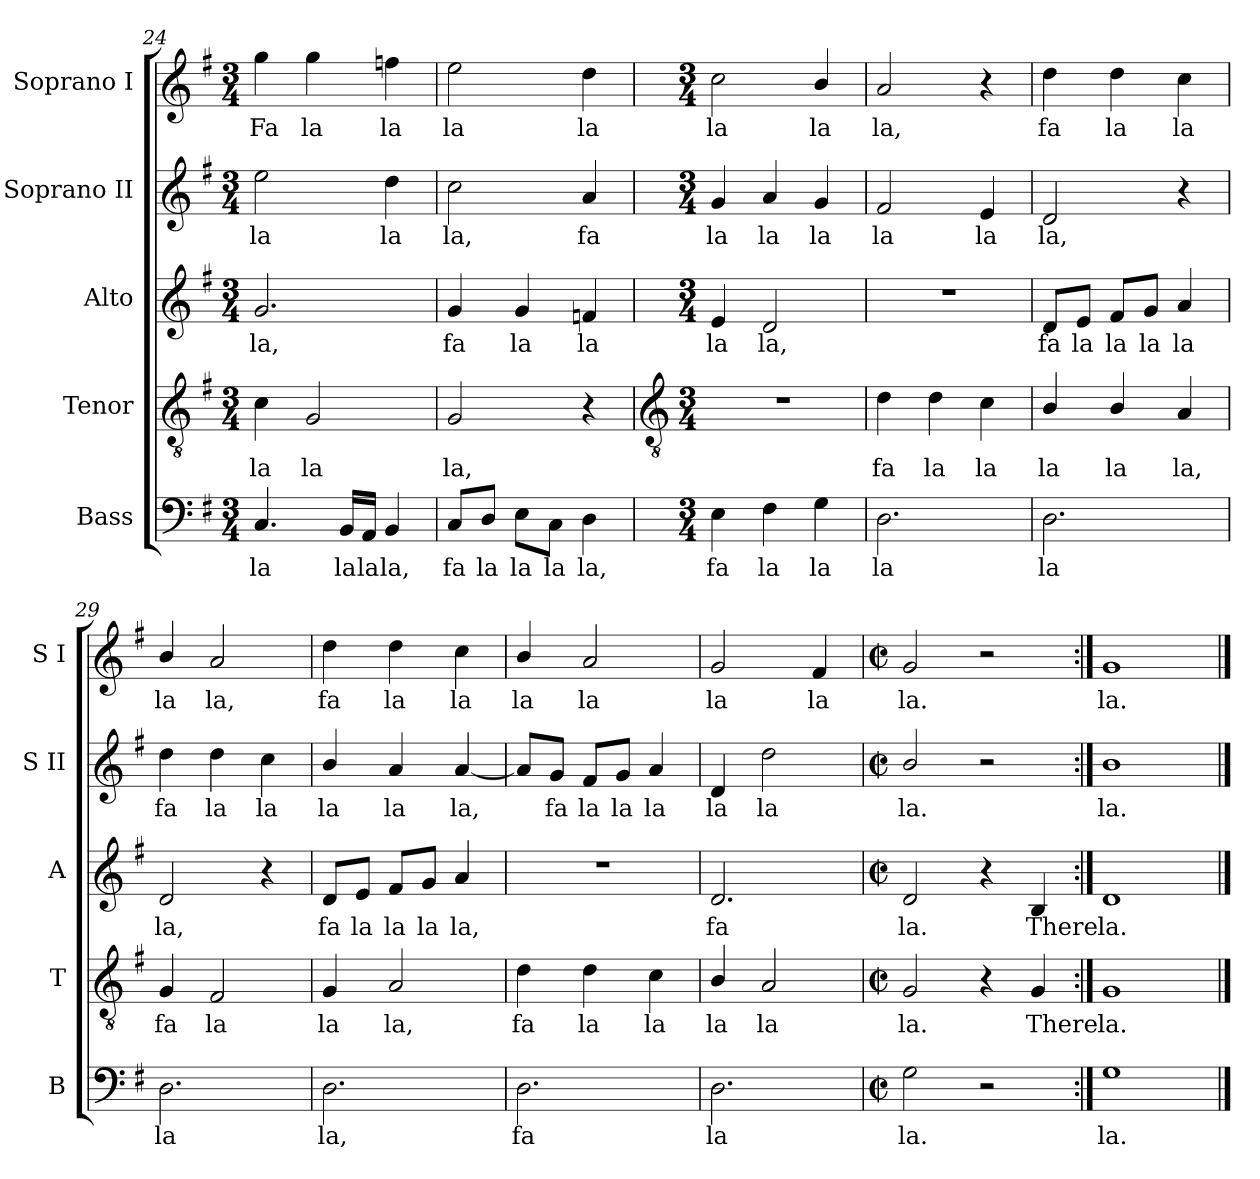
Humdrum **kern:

**kern	**text	**kern	**text	**kern	**text	**kern	**text	**kern	**text
*part5	*part5	*part4	*part4	*part3	*part3	*part2	*part2	*part1	*part1
*staff5	*staff5	*staff4	*staff4	*staff3	*staff3	*staff2	*staff2	*staff1	*staff1
*I"Bass	*	*I"Tenor	*	*I"Alto	*	*I"Soprano II	*	*I"Soprano I	*
*I'B	*	*I'T	*	*I'A	*	*I'S II	*	*I'S I	*
*clefF4	*	*clefGv2	*	*clefG2	*	*clefG2	*	*clefG2	*
*k[f#]	*	*k[f#]	*	*k[f#]	*	*k[f#]	*	*k[f#]	*
*G:	*	*G:	*	*G:	*	*G:	*	*G:	*
*M3/4	*	*M3/4	*	*M3/4	*	*M3/4	*	*M3/4	*
=24	=24	=24	=24	=24	=24	=24	=24	=24	=24
!	!LO:LY:b	!	!LO:LY:b	!	!LO:LY:b	!	!LO:LY:b	!	!LO:LY:b
4.C	la	4c	la	2.g	la,	2ee	la	4gg	Fa
!	!	!	!LO:LY:b	!	!	!	!	!	!LO:LY:b
.	.	2G	la	.	.	.	.	4gg	la
!	!LO:LY:b	!	!	!	!	!	!	!	!
16BB/LL	la	.	.	.	.	.	.	.	.
!	!LO:LY:b	!	!	!	!	!	!	!	!
16AA/JJ	la	.	.	.	.	.	.	.	.
!	!LO:LY:b	!	!	!	!	!	!LO:LY:b	!	!LO:LY:b
4BB	la,	.	.	.	.	4dd	la	4ffn	la
=25	=25	=25	=25	=25	=25	=25	=25	=25	=25
!	!LO:LY:b	!	!LO:LY:b	!	!LO:LY:b	!	!LO:LY:b	!	!LO:LY:b
8C/L	fa	2G	la,	4g	fa	2cc	la,	2ee	la
!	!LO:LY:b	!	!	!	!	!	!	!	!
8D/J	la	.	.	.	.	.	.	.	.
!	!LO:LY:b	!	!	!	!LO:LY:b	!	!	!	!
8E\L	la	.	.	4g	la	.	.	.	.
!	!LO:LY:b	!	!	!	!	!	!	!	!
8C\J	la	.	.	.	.	.	.	.	.
!	!LO:LY:b	!	!	!	!LO:LY:b	!	!LO:LY:b	!	!LO:LY:b
4D	la,	4r	.	4fn	la	4a	fa	4dd	la
!!LO:LB:g=z
=26	=26	=26	=26	=26	=26	=26	=26	=26	=26
*	*	*clefGv2	*	*	*	*	*	*	*
*M3/4	*	*M3/4	*	*M3/4	*	*M3/4	*	*M3/4	*
!	!LO:LY:b	!LO:N:vis=1	!	!	!LO:LY:b	!	!LO:LY:b	!	!LO:LY:b
4E	fa	2.r	.	4e	la	4g	la	2cc	la
!	!LO:LY:b	!	!	!	!LO:LY:b	!	!LO:LY:b	!	!
4F#	la	.	.	2d	la,	4a	la	.	.
!	!LO:LY:b	!	!	!	!	!	!LO:LY:b	!	!LO:LY:b
4G	la	.	.	.	.	4g	la	4b/	la
=27	=27	=27	=27	=27	=27	=27	=27	=27	=27
!	!LO:LY:b	!	!LO:LY:b	!LO:N:vis=1	!	!	!LO:LY:b	!	!LO:LY:b
2.D	la	4d	fa	2.r	.	2f#	la	2a	la,
!	!	!	!LO:LY:b	!	!	!	!	!	!
.	.	4d	la	.	.	.	.	.	.
!	!	!	!LO:LY:b	!	!	!	!LO:LY:b	!	!
.	.	4c	la	.	.	4e	la	4r	.
=28	=28	=28	=28	=28	=28	=28	=28	=28	=28
!	!LO:LY:b	!	!LO:LY:b	!	!LO:LY:b	!	!LO:LY:b	!	!LO:LY:b
2.D	la	4B/	la	8d/L	fa	2d	la,	4dd	fa
!	!	!	!	!	!LO:LY:b	!	!	!	!
.	.	.	.	8e/J	la	.	.	.	.
!	!	!	!LO:LY:b	!	!LO:LY:b	!	!	!	!LO:LY:b
.	.	4B/	la	8f#/L	la	.	.	4dd	la
!	!	!	!	!	!LO:LY:b	!	!	!	!
.	.	.	.	8g/J	la	.	.	.	.
!	!	!	!LO:LY:b	!	!LO:LY:b	!	!	!	!LO:LY:b
.	.	4A	la,	4a	la	4r	.	4cc	la
=29	=29	=29	=29	=29	=29	=29	=29	=29	=29
!	!LO:LY:b	!	!LO:LY:b	!	!LO:LY:b	!	!LO:LY:b	!	!LO:LY:b
2.D	la	4G	fa	2d	la,	4dd	fa	4b/	la
!	!	!	!LO:LY:b	!	!	!	!LO:LY:b	!	!LO:LY:b
.	.	2F#	la	.	.	4dd	la	2a	la,
!	!	!	!	!	!	!	!LO:LY:b	!	!
.	.	.	.	4r	.	4cc	la	.	.
=30	=30	=30	=30	=30	=30	=30	=30	=30	=30
!	!LO:LY:b	!	!LO:LY:b	!	!LO:LY:b	!	!LO:LY:b	!	!LO:LY:b
2.D	la,	4G	la	8d/L	fa	4b/	la	4dd	fa
!	!	!	!	!	!LO:LY:b	!	!	!	!
.	.	.	.	8e/J	la	.	.	.	.
!	!	!	!LO:LY:b	!	!LO:LY:b	!	!LO:LY:b	!	!LO:LY:b
.	.	2A	la,	8f#/L	la	4a	la	4dd	la
!	!	!	!	!	!LO:LY:b	!	!	!	!
.	.	.	.	8g/J	la	.	.	.	.
!	!	!	!	!	!LO:LY:b	!	!LO:LY:b	!	!LO:LY:b
.	.	.	.	4a	la,	[4a	la,	4cc	la
=31	=31	=31	=31	=31	=31	=31	=31	=31	=31
!	!LO:LY:b	!	!LO:LY:b	!LO:N:vis=1	!	!	!	!	!LO:LY:b
2.D	fa	4d	fa	2.r	.	8a/L]	.	4b/	la
!	!	!	!	!	!	!	!LO:LY:b	!	!
.	.	.	.	.	.	8g/J	fa	.	.
!	!	!	!LO:LY:b	!	!	!	!LO:LY:b	!	!LO:LY:b
.	.	4d	la	.	.	8f#/L	la	2a	la
!	!	!	!	!	!	!	!LO:LY:b	!	!
.	.	.	.	.	.	8g/J	la	.	.
!	!	!	!LO:LY:b	!	!	!	!LO:LY:b	!	!
.	.	4c	la	.	.	4a	la	.	.
=32	=32	=32	=32	=32	=32	=32	=32	=32	=32
!	!LO:LY:b	!	!LO:LY:b	!	!LO:LY:b	!	!LO:LY:b	!	!LO:LY:b
2.D	la	4B/	la	2.d	fa	4d	la	2g	la
!	!	!	!LO:LY:b	!	!	!	!LO:LY:b	!	!
.	.	2A	la	.	.	2dd	la	.	.
!	!	!	!	!	!	!	!	!	!LO:LY:b
.	.	.	.	.	.	.	.	4f#	la
=33	=33	=33	=33	=33	=33	=33	=33	=33	=33
*M2/2	*	*M2/2	*	*M2/2	*	*M2/2	*	*M2/2	*
*met(c|)	*	*met(c|)	*	*met(c|)	*	*met(c|)	*	*met(c|)	*
!	!LO:LY:b	!	!LO:LY:b	!	!LO:LY:b	!	!LO:LY:b	!	!LO:LY:b
2G	la.	2G	la.	2d	la.	2b/	la.	2g	la.
2r	.	4r	.	4r	.	2r	.	2r	.
!	!	!	!LO:LY:b	!	!LO:LY:b	!	!	!	!
.	.	4G	There	4B	There	.	.	.	.
=34:|!	=34:|!	=34:|!	=34:|!	=34:|!	=34:|!	=34:|!	=34:|!	=34:|!	=34:|!
!	!LO:LY:b	!	!LO:LY:b	!	!LO:LY:b	!	!LO:LY:b	!	!LO:LY:b
1G	la.	1G	la.	1d	la.	1b	la.	1g	la.
==	==	==	==	==	==	==	==	==	==
*-	*-	*-	*-	*-	*-	*-	*-	*-	*-
